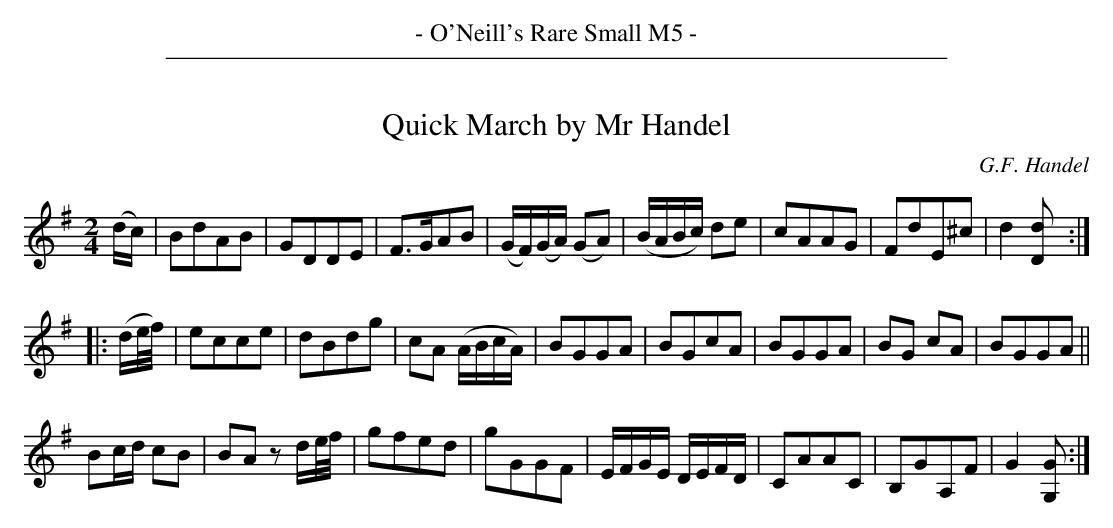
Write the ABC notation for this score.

X:1
T: Quick March by Mr Handel
C: G.F. Handel
M: 2/4
L: 1/16
K: G
(dc) |\
B2d2A2B2 | G2D2D2E2 | F3GA2B2 | (GF)(GA) (G2A2) |\
(BABc) d2e2 | c2A2A2G2 | F2d2E2^c2 | d4 [d2D2] :|
|: (de/f/) |\
e2c2c2e2 | d2B2d2g2 | c2A2 (ABcA) | B2G2G2A2 |\
B2G2c2A2 | B2G2G2A2 | B2G2 c2A2 | B2G2G2A2 ||
B2cd c2B2 | B2A2 z2de/f/ | g2f2e2d2 | g2G2G2F2 |\
EFGE DEFD | C2A2A2C2 | B,2G2A,2F2 | G4 [G2G,2] :|
